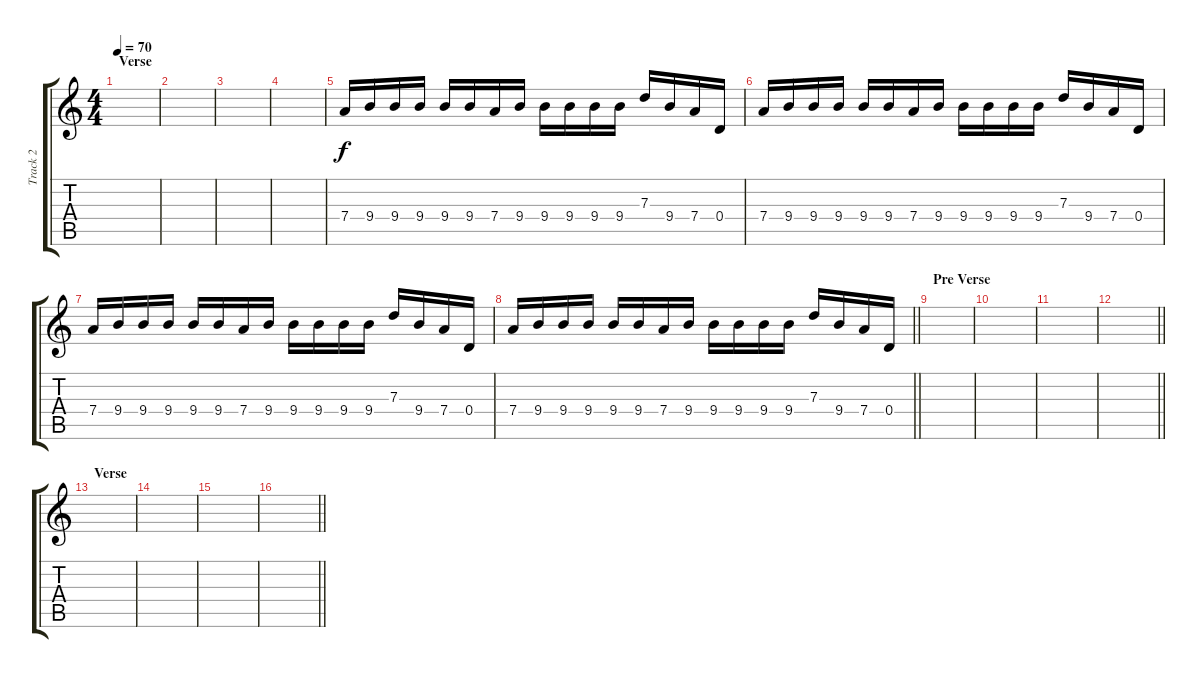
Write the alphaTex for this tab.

\track ("Track 2" "Track 2") {instrument electricguitarclean}
\staff {score tabs}
\tuning (E4 B3 G3 D3 A2 E2) {hide}
\ts (4 4)
\section ("" "Verse")
\tempo 70
\clef g2
\ks c
|
|
|
|
7.4.16 9.4.16 9.4.16 9.4.16 9.4.16 9.4.16 7.4.16 9.4.16 9.4.16 9.4.16 9.4.16 9.4.16 7.3.16 9.4.16 7.4.16 0.4.16 |
7.4.16 9.4.16 9.4.16 9.4.16 9.4.16 9.4.16 7.4.16 9.4.16 9.4.16 9.4.16 9.4.16 9.4.16 7.3.16 9.4.16 7.4.16 0.4.16 |
7.4.16 9.4.16 9.4.16 9.4.16 9.4.16 9.4.16 7.4.16 9.4.16 9.4.16 9.4.16 9.4.16 9.4.16 7.3.16 9.4.16 7.4.16 0.4.16 |
\barLineRight lightlight
7.4.16 9.4.16 9.4.16 9.4.16 9.4.16 9.4.16 7.4.16 9.4.16 9.4.16 9.4.16 9.4.16 9.4.16 7.3.16 9.4.16 7.4.16 0.4.16 |
\section ("" "Pre Verse")
|
|
|
\barLineRight lightlight
|
\section ("" "Verse")
|
|
|
\barLineRight lightlight
